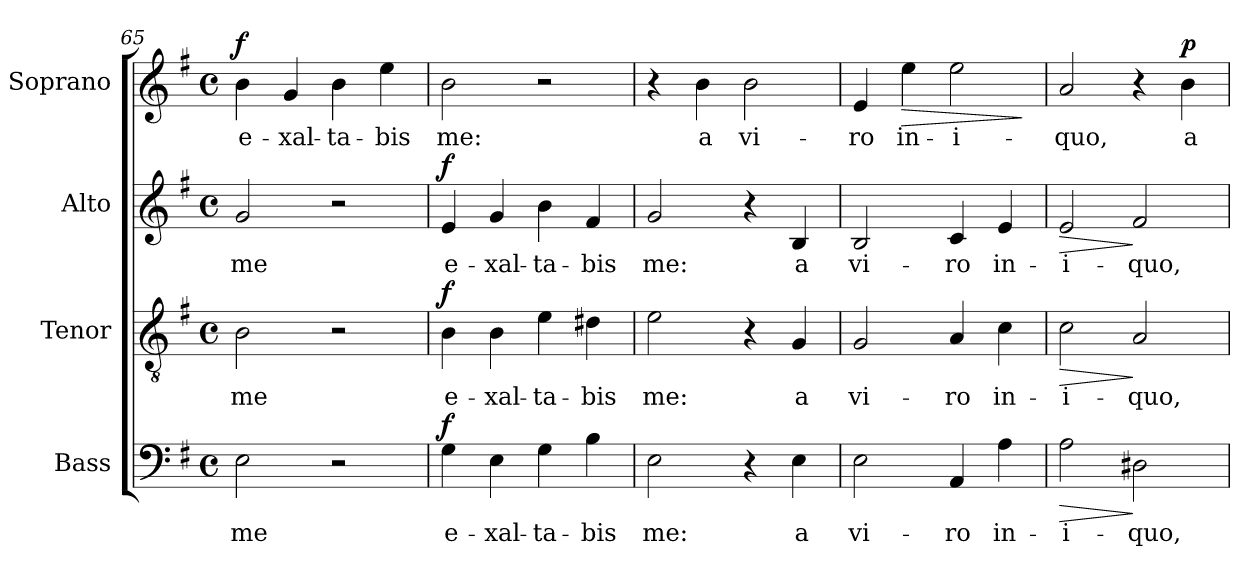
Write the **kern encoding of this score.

**kern	**text	**dynam	**kern	**text	**dynam	**kern	**text	**dynam	**kern	**text	**dynam
*part4	*part4	*part4	*part3	*part3	*part3	*part2	*part2	*part2	*part1	*part1	*part1
*staff4	*staff4	*staff4	*staff3	*staff3	*staff3	*staff2	*staff2	*staff2	*staff1	*staff1	*staff1
*I"Bass	*	*	*I"Tenor	*	*	*I"Alto	*	*	*I"Soprano	*	*
*I'B.	*	*	*I'T.	*	*	*I'A.	*	*	*I'S.	*	*
*clefF4	*	*	*clefGv2	*	*	*clefG2	*	*	*clefG2	*	*
*	*	*	*ITrd7c12	*	*	*	*	*	*	*	*
*k[f#]	*	*	*k[f#]	*	*	*k[f#]	*	*	*k[f#]	*	*
*G:	*	*	*G:	*	*	*G:	*	*	*G:	*	*
*M4/4	*	*	*M4/4	*	*	*M4/4	*	*	*M4/4	*	*
*met(c)	*	*	*met(c)	*	*	*met(c)	*	*	*met(c)	*	*
=65	=65	=65	=65	=65	=65	=65	=65	=65	=65	=65	=65
!	!LO:LY:b:color=#000000	!	!	!	!	!	!	!	!	!	!
!	!	!	!	!LO:LY:b:color=#000000	!	!	!	!	!	!	!
!	!	!	!	!	!	!	!LO:LY:b:color=#000000	!	!	!	!
!	!	!	!	!	!	!	!	!	!	!LO:LY:b:color=#000000	!
2Ei\	me	.	2BBi\	me	.	2gi/	me	.	4bi\	e-	f
!	!	!	!	!	!	!	!	!	!	!LO:LY:b:color=#000000	!
.	.	.	.	.	.	.	.	.	4gi/	-xal-	.
!	!	!	!	!	!	!	!	!	!	!LO:LY:b:color=#000000	!
2r	.	.	2r	.	.	2r	.	.	4bi\	-ta-	.
!	!	!	!	!	!	!	!	!	!	!LO:LY:b:color=#000000	!
.	.	.	.	.	.	.	.	.	4eei\	-bis	.
=66	=66	=66	=66	=66	=66	=66	=66	=66	=66	=66	=66
!	!LO:LY:b:color=#000000	!	!	!	!	!	!	!	!	!	!
!	!	!	!	!LO:LY:b:color=#000000	!	!	!	!	!	!	!
!	!	!	!	!	!	!	!LO:LY:b:color=#000000	!	!	!	!
!	!	!	!	!	!	!	!	!	!	!LO:LY:b:color=#000000	!
4Gi\	e-	f	4BBi\	e-	f	4ei/	e-	f	2bi\	me:	.
!	!LO:LY:b:color=#000000	!	!	!	!	!	!	!	!	!	!
!	!	!	!	!LO:LY:b:color=#000000	!	!	!	!	!	!	!
!	!	!	!	!	!	!	!LO:LY:b:color=#000000	!	!	!	!
4Ei\	-xal-	.	4BBi\	-xal-	.	4gi/	-xal-	.	.	.	.
!	!LO:LY:b:color=#000000	!	!	!	!	!	!	!	!	!	!
!	!	!	!	!LO:LY:b:color=#000000	!	!	!	!	!	!	!
!	!	!	!	!	!	!	!LO:LY:b:color=#000000	!	!	!	!
4Gi\	-ta-	.	4Ei\	-ta-	.	4bi\	-ta-	.	2r	.	.
!	!LO:LY:b:color=#000000	!	!	!	!	!	!	!	!	!	!
!	!	!	!	!LO:LY:b:color=#000000	!	!	!	!	!	!	!
!	!	!	!	!	!	!	!LO:LY:b:color=#000000	!	!	!	!
4Bi\	-bis	.	4D#Xi\	-bis	.	4f#i/	-bis	.	.	.	.
=67	=67	=67	=67	=67	=67	=67	=67	=67	=67	=67	=67
!	!LO:LY:b:color=#000000	!	!	!	!	!	!	!	!	!	!
!	!	!	!	!LO:LY:b:color=#000000	!	!	!	!	!	!	!
!	!	!	!	!	!	!	!LO:LY:b:color=#000000	!	!	!	!
2Ei\	me:	.	2Ei\	me:	.	2gi/	me:	.	4r	.	.
!	!	!	!	!	!	!	!	!	!	!LO:LY:b:color=#000000	!
.	.	.	.	.	.	.	.	.	4bi\	a	.
!	!	!	!	!	!	!	!	!	!	!LO:LY:b:color=#000000	!
4r	.	.	4r	.	.	4r	.	.	2bi\	vi-	.
!	!LO:LY:b:color=#000000	!	!	!	!	!	!	!	!	!	!
!	!	!	!	!LO:LY:b:color=#000000	!	!	!	!	!	!	!
!	!	!	!	!	!	!	!LO:LY:b:color=#000000	!	!	!	!
4Ei\	a	.	4GGi/	a	.	4Bi/	a	.	.	.	.
=68	=68	=68	=68	=68	=68	=68	=68	=68	=68	=68	=68
!	!LO:LY:b:color=#000000	!	!	!	!	!	!	!	!	!	!
!	!	!	!	!LO:LY:b:color=#000000	!	!	!	!	!	!	!
!	!	!	!	!	!	!	!LO:LY:b:color=#000000	!	!	!	!
!	!	!	!	!	!	!	!	!	!	!LO:LY:b:color=#000000	!
2Ei\	vi-	.	2GGi/	vi-	.	2Bi/	vi-	.	4ei/	-ro	.
!	!	!	!	!	!	!	!	!	!	!LO:LY:b:color=#000000	!LO:HP:b
.	.	.	.	.	.	.	.	.	4eei\	in-	>
!	!LO:LY:b:color=#000000	!	!	!	!	!	!	!	!	!	!
!	!	!	!	!LO:LY:b:color=#000000	!	!	!	!	!	!	!
!	!	!	!	!	!	!	!LO:LY:b:color=#000000	!	!	!	!
!	!	!	!	!	!	!	!	!	!	!LO:LY:b:color=#000000	!
4AAi/	-ro	.	4AAi/	-ro	.	4ci/	-ro	.	2eei\	-i-	.
!	!LO:LY:b:color=#000000	!	!	!	!	!	!	!	!	!	!
!	!	!	!	!LO:LY:b:color=#000000	!	!	!	!	!	!	!
!	!	!	!	!	!	!	!LO:LY:b:color=#000000	!	!	!	!
4Ai\	in-	.	4Ci\	in-	.	4ei/	in-	.	.	.	.
.	.	.	.	.	.	.	.	.	.	.	]
!!LO:LB:g=z
=69	=69	=69	=69	=69	=69	=69	=69	=69	=69	=69	=69
!	!LO:LY:b:color=#000000	!LO:HP:b	!	!	!	!	!	!	!	!	!
!	!	!	!	!LO:LY:b:color=#000000	!LO:HP:b	!	!	!	!	!	!
!	!	!	!	!	!	!	!LO:LY:b:color=#000000	!LO:HP:b	!	!	!
!	!	!	!	!	!	!	!	!	!	!LO:LY:b:color=#000000	!
2Ai\	-i-	>	2Ci\	-i-	>	2ei/	-i-	>	2ai/	-quo,	.
!	!LO:LY:b:color=#000000	!	!	!	!	!	!	!	!	!	!
!	!	!	!	!LO:LY:b:color=#000000	!	!	!	!	!	!	!
!	!	!	!	!	!	!	!LO:LY:b:color=#000000	!	!	!	!
2D#Xi\	-quo,	]	2AAi/	-quo,	]	2f#i/	-quo,	]	4r	.	.
!	!	!	!	!	!	!	!	!	!	!LO:LY:b:color=#000000	!
.	.	.	.	.	.	.	.	.	4bi\	a	p
=	=	=	=	=	=	=	=	=	=	=	=
*-	*-	*-	*-	*-	*-	*-	*-	*-	*-	*-	*-
